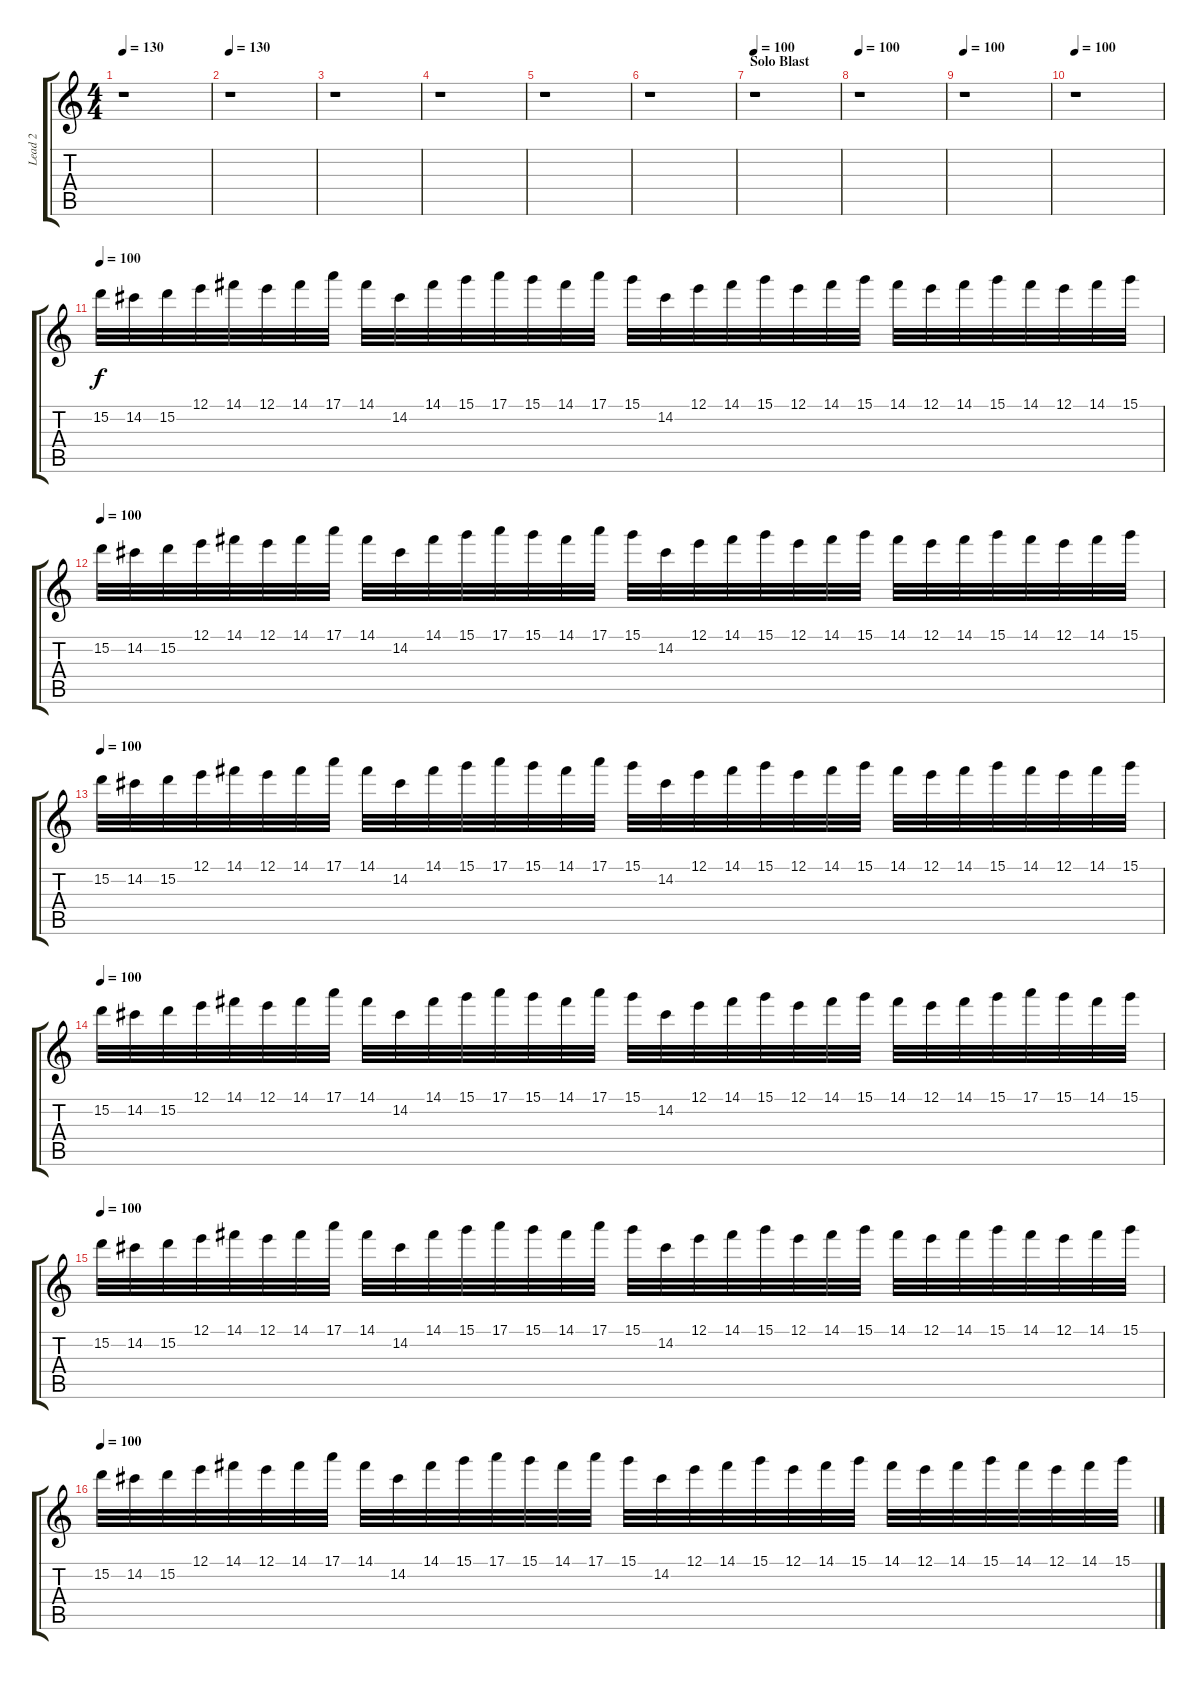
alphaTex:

\track ("Lead 2" "Lead 2") {instrument distortionguitar}
\staff {score tabs}
\tuning (E4 B3 G3 D3 A2 E2) {hide}
\ts (4 4)
\tempo 130
\clef g2
\ks c
r.1{dy f} |
\tempo 130
r.1 |
r.1 |
r.1 |
r.1 |
r.1 |
\section ("" "Solo Blast")
\tempo 100
r.1 |
\tempo 100
r.1 |
\tempo 100
r.1 |
\tempo 100
r.1 |
\section ("" "")
\tempo 100
15.2.32{instrument distortionguitar} 14.2.32 15.2.32 12.1.32 14.1.32 12.1.32 14.1.32 17.1.32 14.1.32 14.2.32 14.1.32 15.1.32 17.1.32 15.1.32 14.1.32 17.1.32 15.1.32 14.2.32 12.1.32 14.1.32 15.1.32 12.1.32 14.1.32 15.1.32 14.1.32 12.1.32 14.1.32 15.1.32 14.1.32 12.1.32 14.1.32 15.1.32 |
\tempo 100
15.2.32 14.2.32 15.2.32 12.1.32 14.1.32 12.1.32 14.1.32 17.1.32 14.1.32 14.2.32 14.1.32 15.1.32 17.1.32 15.1.32 14.1.32 17.1.32 15.1.32 14.2.32 12.1.32 14.1.32 15.1.32 12.1.32 14.1.32 15.1.32 14.1.32 12.1.32 14.1.32 15.1.32 14.1.32 12.1.32 14.1.32 15.1.32 |
\tempo 100
15.2.32 14.2.32 15.2.32 12.1.32 14.1.32 12.1.32 14.1.32 17.1.32 14.1.32 14.2.32 14.1.32 15.1.32 17.1.32 15.1.32 14.1.32 17.1.32 15.1.32 14.2.32 12.1.32 14.1.32 15.1.32 12.1.32 14.1.32 15.1.32 14.1.32 12.1.32 14.1.32 15.1.32 14.1.32 12.1.32 14.1.32 15.1.32 |
\tempo 100
15.2.32 14.2.32 15.2.32 12.1.32 14.1.32 12.1.32 14.1.32 17.1.32 14.1.32 14.2.32 14.1.32 15.1.32 17.1.32 15.1.32 14.1.32 17.1.32 15.1.32 14.2.32 12.1.32 14.1.32 15.1.32 12.1.32 14.1.32 15.1.32 14.1.32 12.1.32 14.1.32 15.1.32 17.1.32 15.1.32 14.1.32 15.1.32 |
\section ("" "")
\tempo 100
15.2.32 14.2.32 15.2.32 12.1.32 14.1.32 12.1.32 14.1.32 17.1.32 14.1.32 14.2.32 14.1.32 15.1.32 17.1.32 15.1.32 14.1.32 17.1.32 15.1.32 14.2.32 12.1.32 14.1.32 15.1.32 12.1.32 14.1.32 15.1.32 14.1.32 12.1.32 14.1.32 15.1.32 14.1.32 12.1.32 14.1.32 15.1.32 |
\tempo 100
15.2.32 14.2.32 15.2.32 12.1.32 14.1.32 12.1.32 14.1.32 17.1.32 14.1.32 14.2.32 14.1.32 15.1.32 17.1.32 15.1.32 14.1.32 17.1.32 15.1.32 14.2.32 12.1.32 14.1.32 15.1.32 12.1.32 14.1.32 15.1.32 14.1.32 12.1.32 14.1.32 15.1.32 14.1.32 12.1.32 14.1.32 15.1.32
